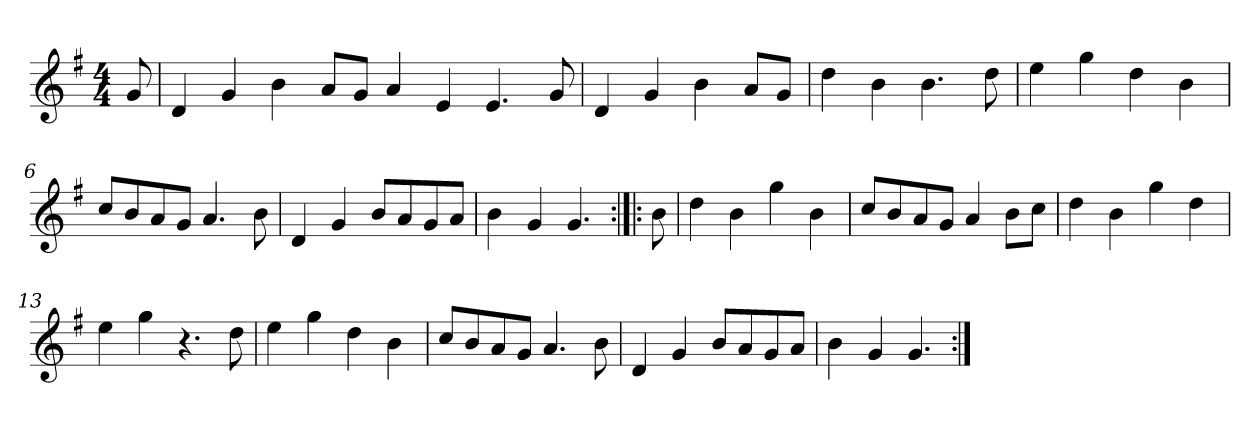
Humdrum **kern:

**kern
*part1
*staff1
*clefG2
*k[f#]
*G:
*M4/4
=1
8g/
=2
4d/
4g/
4b\
8a/L
8g/J
4a/
4e/
4.e/
8g/
=3
4d/
4g/
4b\
8a/L
8g/J
=4
4dd\
4b\
4.b\
8dd\
=5
4ee\
4gg\
4dd\
4b\
=6
8cc/L
8b/
8a/
8g/J
4.a/
8b\
=7
4d/
4g/
8b/L
8a/
8g/
8a/J
!!LO:LB:g=z
=8
4b\
4g/
4.g/
=9:|!|:
8b\
=10
4dd\
4b\
4gg\
4b\
=11
8cc/L
8b/
8a/
8g/J
4a/
8b\L
8cc\J
=12
4dd\
4b\
4gg\
4dd\
=13
4ee\
4gg\
4.r
8dd\
=14
4ee\
4gg\
4dd\
4b\
=15
8cc/L
8b/
8a/
8g/J
4.a/
8b\
=16
4d/
4g/
8b/L
8a/
8g/
8a/J
!!LO:LB:g=z
=17
4b\
4g/
4.g/
=:|!
*-
